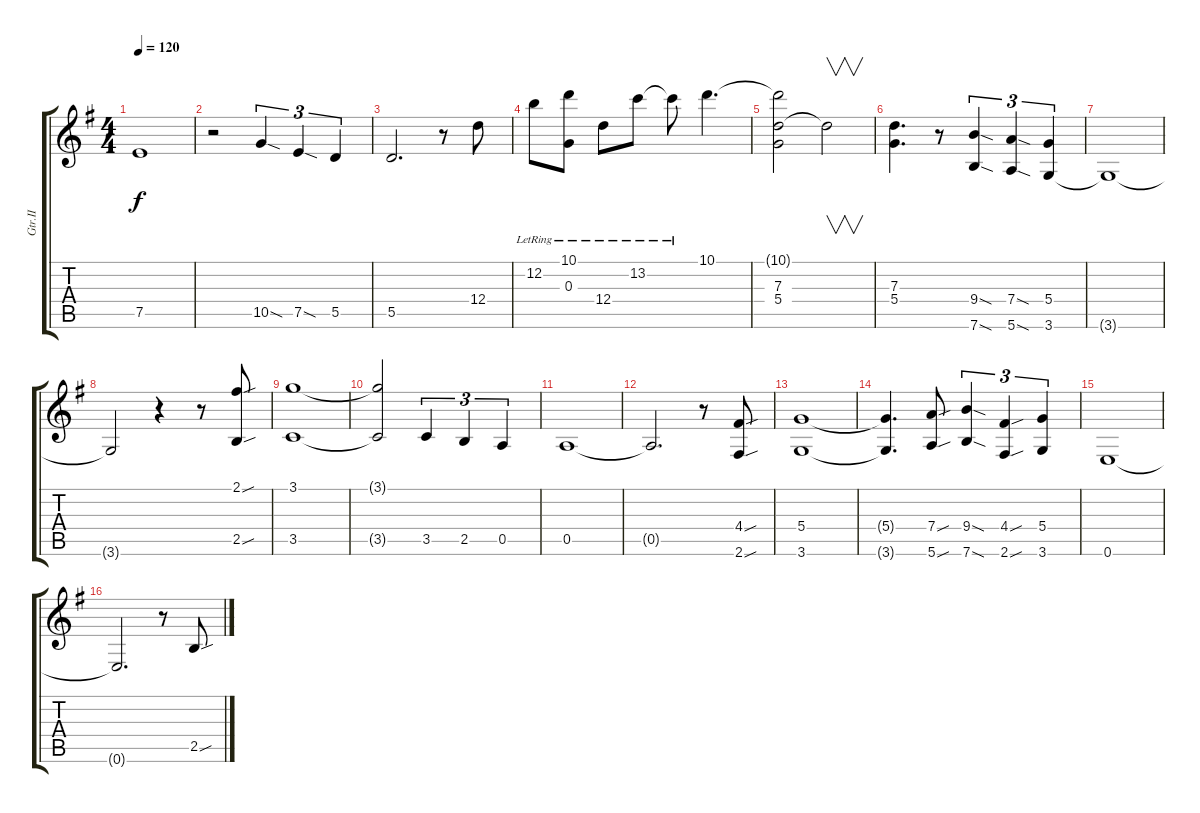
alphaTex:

\track ("Gtr.II" "Gtr.II") {instrument electricguitarjazz}
\staff {score tabs}
\tuning (E4 B3 G3 D3 A2 E2) {hide}
\ts (4 4)
\tempo 120
\clef g2
\ks eminor
7.5.1{dy f} |
r.2 10.5{sod}.4{tu (3 2)} 7.5{sod}.4{tu (3 2)} 5.5.4{tu (3 2)} |
5.5.2{d} r.8 12.4.8 |
12.2{lr}.8 (10.1{lr} 0.3{lr}).8 12.4{lr}.8 13.2{lr}.8 13.2{lr t}.8 10.1.4{d} |
(10.1{t} 7.3 5.4).2 7.3{t}.2{v} |
(7.3 5.4).4{d} r.8 (9.4{sod} 7.6{sod}).4{tu (3 2)} (7.4{sod} 5.6{sod}).4{tu (3 2)} (5.4 3.6).4{tu (3 2)} |
3.6{t}.1 |
3.6{t}.2 r.4 r.8 (2.1{sou} 2.5{sou}).8 |
(3.1 3.5).1 |
(3.1{t} 3.5{t}).2 3.5.4{tu (3 2)} 2.5.4{tu (3 2)} 0.5.4{tu (3 2)} |
0.5.1 |
0.5{t}.2{d} r.8 (4.4{sou} 2.6{sou}).8 |
(5.4 3.6).1 |
(5.4{t} 3.6{t}).4{d} (7.4{sou} 5.6{sou}).8 (9.4{sod} 7.6{sod}).4{tu (3 2)} (4.4{sou} 2.6{sou}).4{tu (3 2)} (5.4 3.6).4{tu (3 2)} |
0.6.1 |
0.6{t}.2{d} r.8 2.5{sou}.8
